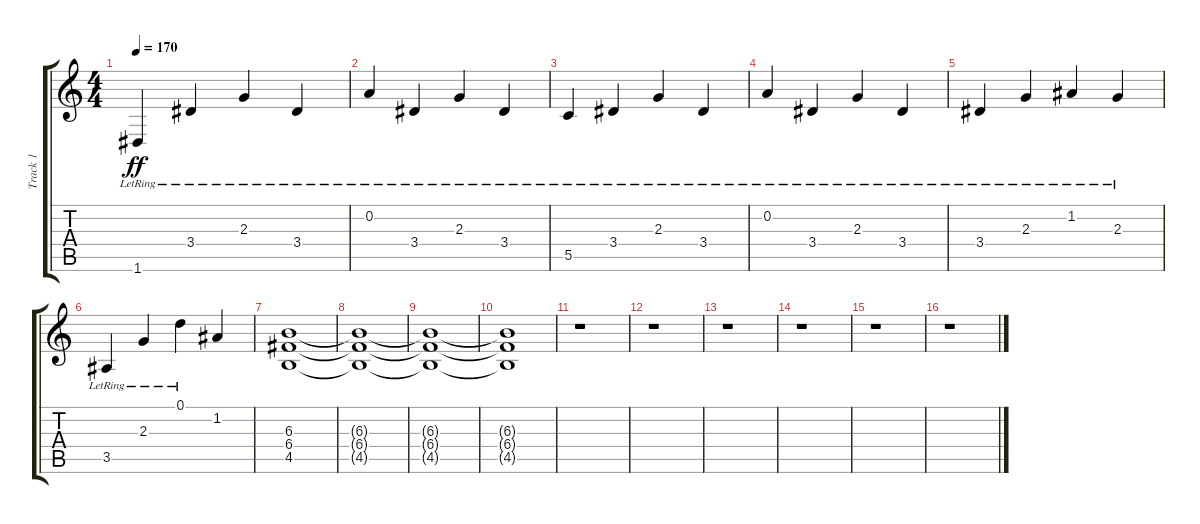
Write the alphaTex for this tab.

\track ("Track 1" "Track 1") {instrument distortionguitar}
\staff {score tabs}
\tuning (D4 A3 F3 C3 G2 D2) {hide}
\ts (4 4)
\tempo 170
\clef g2
\ks c
1.6{lr}.4{dy ff} 3.4{lr}.4 2.3{lr}.4 3.4{lr}.4 |
0.2{lr}.4 3.4{lr}.4 2.3{lr}.4 3.4{lr}.4 |
5.5{lr}.4 3.4{lr}.4 2.3{lr}.4 3.4{lr}.4 |
0.2{lr}.4 3.4{lr}.4 2.3{lr}.4 3.4{lr}.4 |
3.4{lr}.4 2.3{lr}.4 1.2{lr}.4 2.3{lr}.4 |
3.5{lr}.4 2.3{lr}.4 0.1{lr}.4 1.2.4 |
(6.3 6.4 4.5).1 |
(6.3{t} 6.4{t} 4.5{t}).1{volume 12} |
(6.3{t} 6.4{t} 4.5{t}).1{volume 9} |
(6.3{t} 6.4{t} 4.5{t}).1{volume 6} |
r.1 |
r.1 |
r.1 |
r.1 |
r.1 |
r.1
